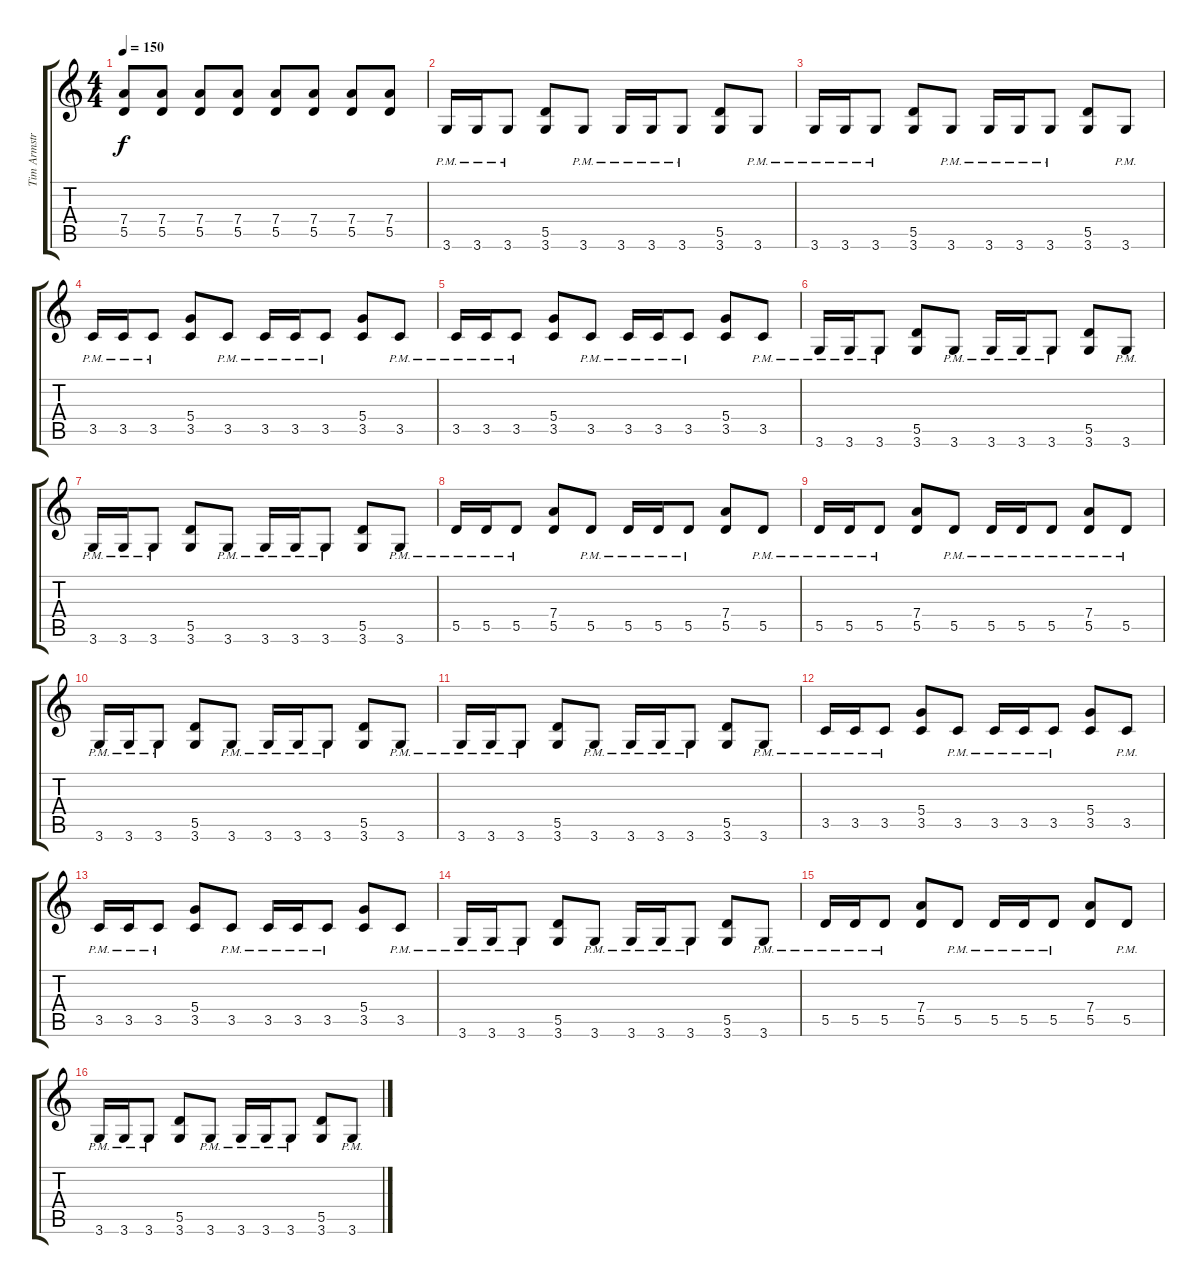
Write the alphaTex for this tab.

\track ("Tim Armstrong" "Tim Armstr") {instrument distortionguitar}
\staff {score tabs}
\tuning (E4 B3 G3 D3 A2 E2) {hide}
\ts (4 4)
\tempo 150
\clef g2
\ks c
(7.4 5.5).8{dy f} (7.4 5.5).8 (7.4 5.5).8 (7.4 5.5).8 (7.4 5.5).8 (7.4 5.5).8 (7.4 5.5).8 (7.4 5.5).8 |
3.6{pm}.16 3.6{pm}.16 3.6{pm}.8 (5.5 3.6).8 3.6{pm}.8 3.6{pm}.16 3.6{pm}.16 3.6{pm}.8 (5.5 3.6).8 3.6{pm}.8 |
3.6{pm}.16 3.6{pm}.16 3.6{pm}.8 (5.5 3.6).8 3.6{pm}.8 3.6{pm}.16 3.6{pm}.16 3.6{pm}.8 (5.5 3.6).8 3.6{pm}.8 |
3.5{pm}.16 3.5{pm}.16 3.5{pm}.8 (5.4 3.5).8 3.5{pm}.8 3.5{pm}.16 3.5{pm}.16 3.5{pm}.8 (5.4 3.5).8 3.5{pm}.8 |
3.5{pm}.16 3.5{pm}.16 3.5{pm}.8 (5.4 3.5).8 3.5{pm}.8 3.5{pm}.16 3.5{pm}.16 3.5{pm}.8 (5.4 3.5).8 3.5{pm}.8 |
3.6{pm}.16 3.6{pm}.16 3.6{pm}.8 (5.5 3.6).8 3.6{pm}.8 3.6{pm}.16 3.6{pm}.16 3.6{pm}.8 (5.5 3.6).8 3.6{pm}.8 |
3.6{pm}.16 3.6{pm}.16 3.6{pm}.8 (5.5 3.6).8 3.6{pm}.8 3.6{pm}.16 3.6{pm}.16 3.6{pm}.8 (5.5 3.6).8 3.6{pm}.8 |
5.5{pm}.16 5.5{pm}.16 5.5{pm}.8 (7.4 5.5).8 5.5{pm}.8 5.5{pm}.16 5.5{pm}.16 5.5{pm}.8 (7.4 5.5).8 5.5{pm}.8 |
5.5{pm}.16 5.5{pm}.16 5.5{pm}.8 (7.4 5.5).8 5.5{pm}.8 5.5{pm}.16 5.5{pm}.16 5.5{pm}.8 (7.4 5.5{pm}).8 5.5{pm}.8 |
3.6{pm}.16 3.6{pm}.16 3.6{pm}.8 (5.5 3.6).8 3.6{pm}.8 3.6{pm}.16 3.6{pm}.16 3.6{pm}.8 (5.5 3.6).8 3.6{pm}.8 |
3.6{pm}.16 3.6{pm}.16 3.6{pm}.8 (5.5 3.6).8 3.6{pm}.8 3.6{pm}.16 3.6{pm}.16 3.6{pm}.8 (5.5 3.6).8 3.6{pm}.8 |
3.5{pm}.16 3.5{pm}.16 3.5{pm}.8 (5.4 3.5).8 3.5{pm}.8 3.5{pm}.16 3.5{pm}.16 3.5{pm}.8 (5.4 3.5).8 3.5{pm}.8 |
3.5{pm}.16 3.5{pm}.16 3.5{pm}.8 (5.4 3.5).8 3.5{pm}.8 3.5{pm}.16 3.5{pm}.16 3.5{pm}.8 (5.4 3.5).8 3.5{pm}.8 |
3.6{pm}.16 3.6{pm}.16 3.6{pm}.8 (5.5 3.6).8 3.6{pm}.8 3.6{pm}.16 3.6{pm}.16 3.6{pm}.8 (5.5 3.6).8 3.6{pm}.8 |
5.5{pm}.16 5.5{pm}.16 5.5{pm}.8 (7.4 5.5).8 5.5{pm}.8 5.5{pm}.16 5.5{pm}.16 5.5{pm}.8 (7.4 5.5).8 5.5{pm}.8 |
3.6{pm}.16 3.6{pm}.16 3.6{pm}.8 (5.5 3.6).8 3.6{pm}.8 3.6{pm}.16 3.6{pm}.16 3.6{pm}.8 (5.5 3.6).8 3.6{pm}.8
